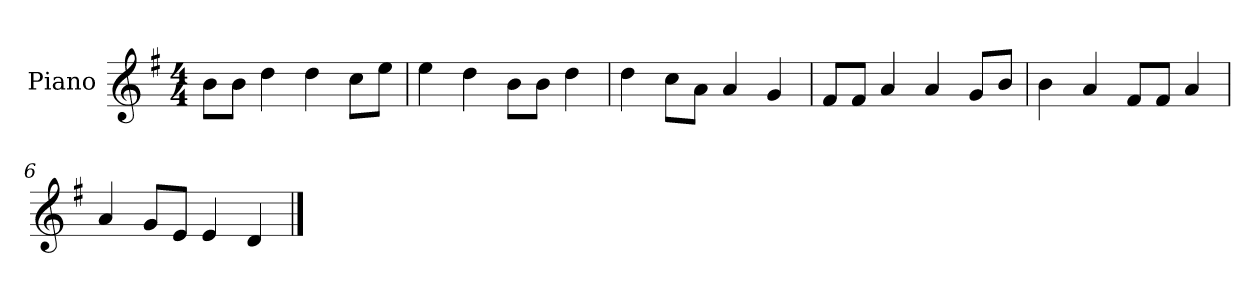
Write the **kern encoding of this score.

**kern
*part1
*staff1
*I"Piano
*I'P-no
*clefG2
*k[f#]
*M4/4
*MM90
=1
8b\L
8b\J
4dd\
4dd\
8cc\L
8ee\J
=2
4ee\
4dd\
8b\L
8b\J
4dd\
=3
4dd\
8cc\L
8a\J
4a/
4g/
=4
8f#/L
8f#/J
4a/
4a/
8g/L
8b/J
=5
4b\
4a/
8f#/L
8f#/J
4a/
=6
4a/
8g/L
8e/J
4e/
4d/
==
*-
